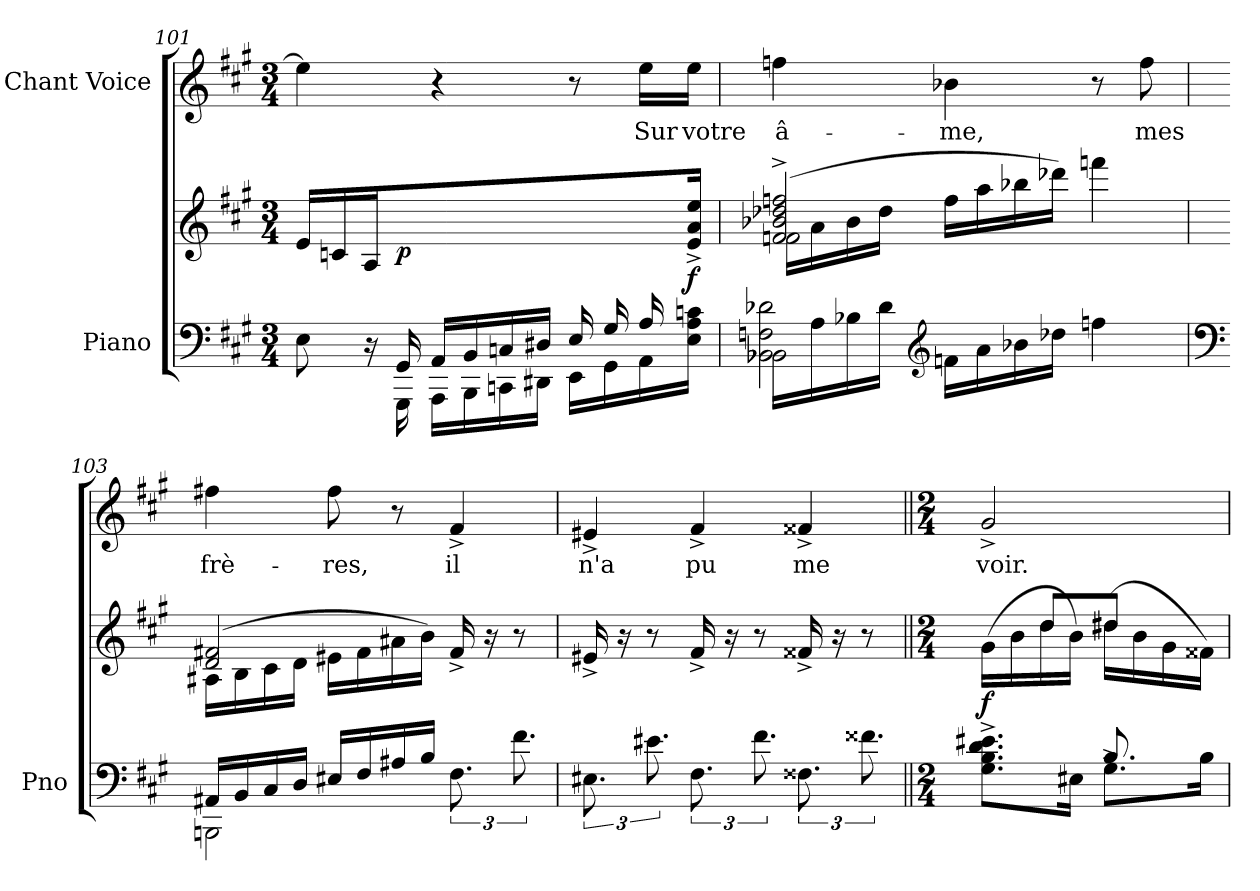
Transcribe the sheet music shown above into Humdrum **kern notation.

**kern	**kern	**dynam	**kern	**text
*part2	*part2	*part2	*part1	*part1
*staff3	*staff2	*staff2/3	*staff1	*staff1
*I"Piano	*	*	*I"Chant Voice	*
*I'Pno	*	*	*	*
!!LO:LB:g=z
*clefF4	*clefG2	*	*clefG2	*
*k[f#c#g#]	*k[f#c#g#]	*	*k[f#c#g#]	*
*M3/4	*M3/4	*	*M3/4	*
=101	=101	=101	=101	=101
*^	*	*	*	*
8.ryy	8E\	16e/LL	.	4ee\]	.
.	.	16cn/	.	.	.
.	16r	16A/JJ	.	.	.
!	!	!	!LO:DY:b	!	!
(>16GG#/	16GGG#\	2ryy	p	.	.
16AA/LL	16AAA\LL	.	.	4r	.
16BB/	16BBB\	.	.	.	.
16Cn/	16CCn\	.	.	.	.
16D#X/JJ	16DD#X\JJ	.	.	.	.
16E/LL	16EE\LL	.	.	8r	.
16G#/	16GG#\	.	.	.	.
!	!	!	!	!	!LO:LY:b
16A/	16AA\	.	.	16ee\LL	Sur
!	!	!	!LO:DY:b	!	!LO:LY:b
16ryy	16E\ 16A\ 16cn\JJ	16e\^ 16a\^ 16ee\^JJ)	f	16ee\JJ	votre
=102	=102	=102	=102	=102	=102
*	*	*^	*	*	*
!LO:N:head=open	!LO:N:n=1:head=open	!	!LO:N:head=open	!	!	!LO:LY:b
16BB-X\LL	2BB-\ 2Fn\ 2d-X\	(>2fn/^ 2b-X/^ 2dd-X/^ 2ffn/^	16f\LL	.	4ffn\	â-
16A\	.	.	16a\	.	.	.
16B-X\	.	.	16b-\	.	.	.
16d-\JJ	.	.	16dd-\JJ	.	.	.
*clefG2	*	*	*	*	*	*
!	!	!	!	!	!	!LO:LY:b
16fn\LL	.	.	16ff\LL	.	4b-X\	-me,
16a\	.	.	16aa\	.	.	.
16b-X\	.	.	16bb-X\	.	.	.
16dd-X\JJ	.	.	16ddd-X\JJ)	.	.	.
4ffn\	4ryy	4fffn\	4ryy	.	8r	.
!	!	!	!	!	!	!LO:LY:b
.	.	.	.	.	8ff\	mes
=103	=103	=103	=103	=103	=103	=103
*clefF4	*	*	*	*	*	*
!	!	!	!	!	!	!LO:LY:b
16AA#X/LL	2BBBn\	(>2d/ 2f#X/	16A#X\LL	.	4ff#X\	frè-
16BB/	.	.	16B\	.	.	.
16C#/	.	.	16c#\	.	.	.
16D/JJ	.	.	16d\JJ	.	.	.
!	!	!	!	!	!	!LO:LY:b
16E#X/LL	.	.	16e#X\LL	.	8ff#\	-res,
16F#/	.	.	16f#\	.	.	.
16A#X/	.	.	16a#X\	.	8r	.
16B/JJ	.	.	16b\JJ)	.	.	.
!	!	!	!	!	!	!LO:LY:b
12.F#\	4ryy	16f#^/	4ryy	.	4f#^/	il
.	.	16r	.	.	.	.
12.f#\	.	8r	.	.	.	.
*v	*v	*	*	*	*	*
*	*v	*v	*	*	*
!!LO:PB:g=z
=104	=104	=104	=104	=104
!	!	!	!	!LO:LY:b
12.E#X\	16e#X^/	.	4e#X^/	n'a
.	16r	.	.	.
12.e#X\	8r	.	.	.
!	!	!	!	!LO:LY:b
12.F#\	16f#^/	.	4f#^/	pu
.	16r	.	.	.
12.f#\	8r	.	.	.
!	!	!	!	!LO:LY:b
12.F##X\	16f##X^/	.	4f##X^/	me
.	16r	.	.	.
12.f##X\	8r	.	.	.
=105||	=105||	=105||	=105||	=105||
*M2/4	*M2/4	*	*M2/4	*
*^	*^	*	*	*
!	!	!	!	!LO:DY:b	!	!LO:LY:b
8.G#\^ 8.B\^ 8.d\^ 8.e#X\^L	4ryy	(>16g#\LL	8ryy	f	2g#^/	voir.
.	.	16b\	.	.	.	.
.	.	16dd\	8dd/L	.	.	.
16E#X\Jk	.	16b\JJ)	.	.	.	.
8.G#^\L	8.B/	(>16dd#X\LL	8dd#/J	.	.	.
.	.	16b\	.	.	.	.
.	.	16g#\	8ryy	.	.	.
16B\Jk	16ryy	16f##X\JJ)	.	.	.	.
*v	*v	*	*	*	*	*
*	*v	*v	*	*	*
=	=	=	=	=
*-	*-	*-	*-	*-
